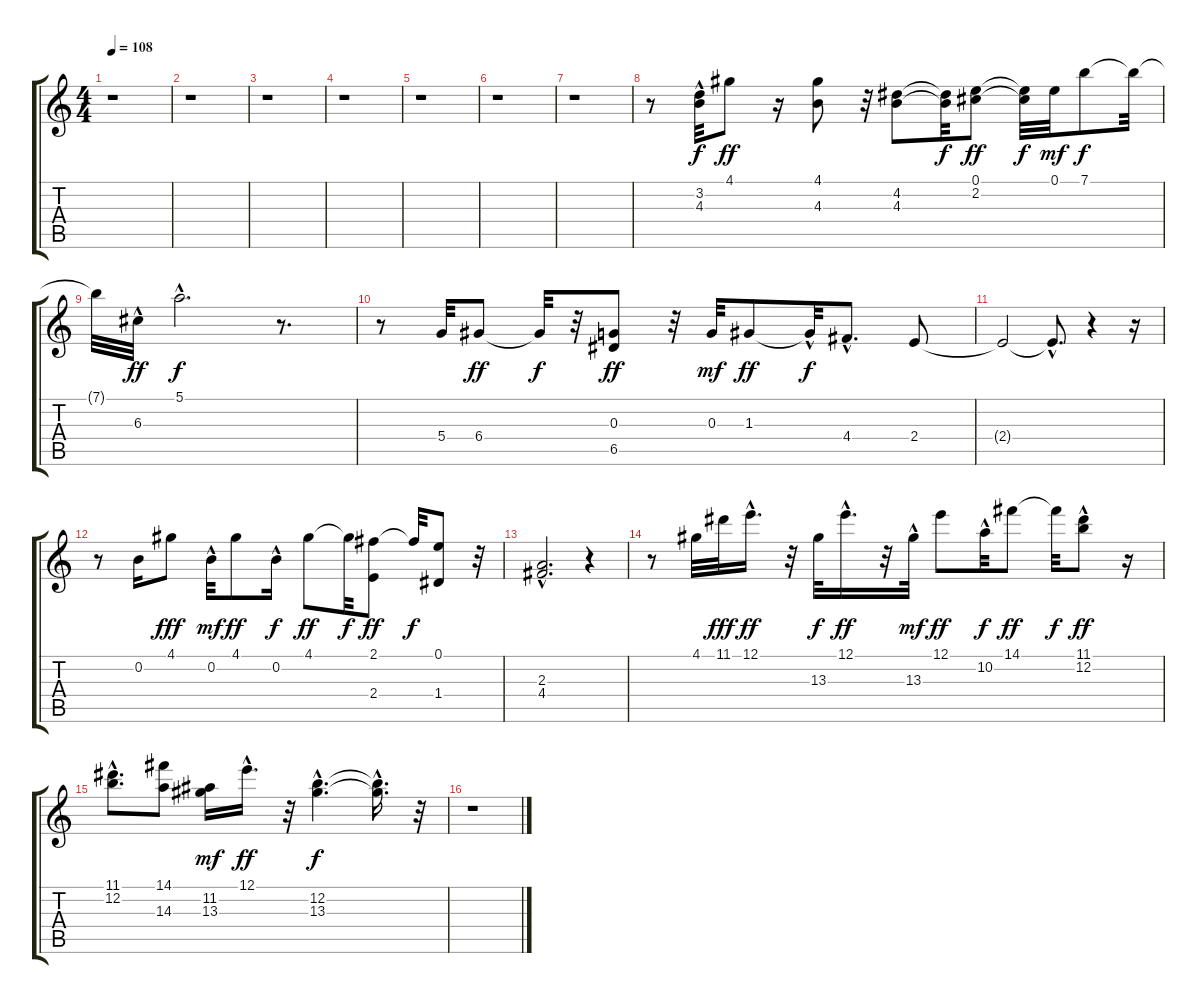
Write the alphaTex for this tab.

\track "" {instrument electricguitarmuted}
\staff {score tabs}
\tuning (E4 B3 G3 D3 A2 E2) {hide}
\ts (4 4)
\tempo 108
\clef g2
\ks c
r.1{dy f} |
r.1 |
r.1 |
r.1 |
r.1 |
r.1 |
r.1 |
r.8 (3.2 4.3{hac}).32 4.1.8{dy ff} r.16 (4.1 4.3).8 r.32 (4.2 4.3).8 (4.2{t} 4.3{t}).32{dy f} (0.1 2.2).8{dy ff} (0.1{t} 2.2{t}).32{dy f} 0.1.32{dy mf} 7.1.8{dy f} 7.1{t}.32 |
7.1{t}.32 6.3{hac}.32{dy ff} 5.1{hac}.2{d dy f} r.8{d} |
r.8 5.4.32 6.4.8{dy ff} 6.4{t}.32{dy f} r.32 (0.3 6.5).8{dy ff} r.32 0.3.32{dy mf} 1.3.8{dy ff} 1.3{hac t}.32{dy f} 4.4{hac}.8{d} 2.4.8 |
2.4{t}.2 2.4{hac t}.8{d} r.4 r.16 |
r.8 0.2.16 4.1.8{dy fff} 0.2{hac}.32{dy mf} 4.1.8{dy ff} 0.2{hac}.16{dy f} 4.1.8{dy ff} 4.1{t}.32{dy f} (2.1 2.4).8{dy ff} 2.1{t}.32{dy f} (0.1 1.4).8 r.32 |
(2.3{hac} 4.4).2{d} r.4 |
r.8 4.1.32 11.1.32{dy fff} 12.1{hac}.16{d dy ff} r.32 13.3.32{dy f} 12.1{hac}.16{d dy ff} r.32 13.3{hac}.32{dy mf} 12.1.8{dy ff} 10.2{hac}.32{dy f} 14.1.8{dy ff} 14.1{t}.32{dy f} (11.1 12.2{hac}).8{dy ff} r.16 |
(11.1{hac} 12.2).8{d} (14.1 14.3).8 (11.2 13.3).16{dy mf} 12.1{hac}.16{d dy ff} r.32 (12.2{hac} 13.3{hac}).4{d dy f} (12.2{hac t} 13.3{hac t}).16{d} r.32 |
r.1
